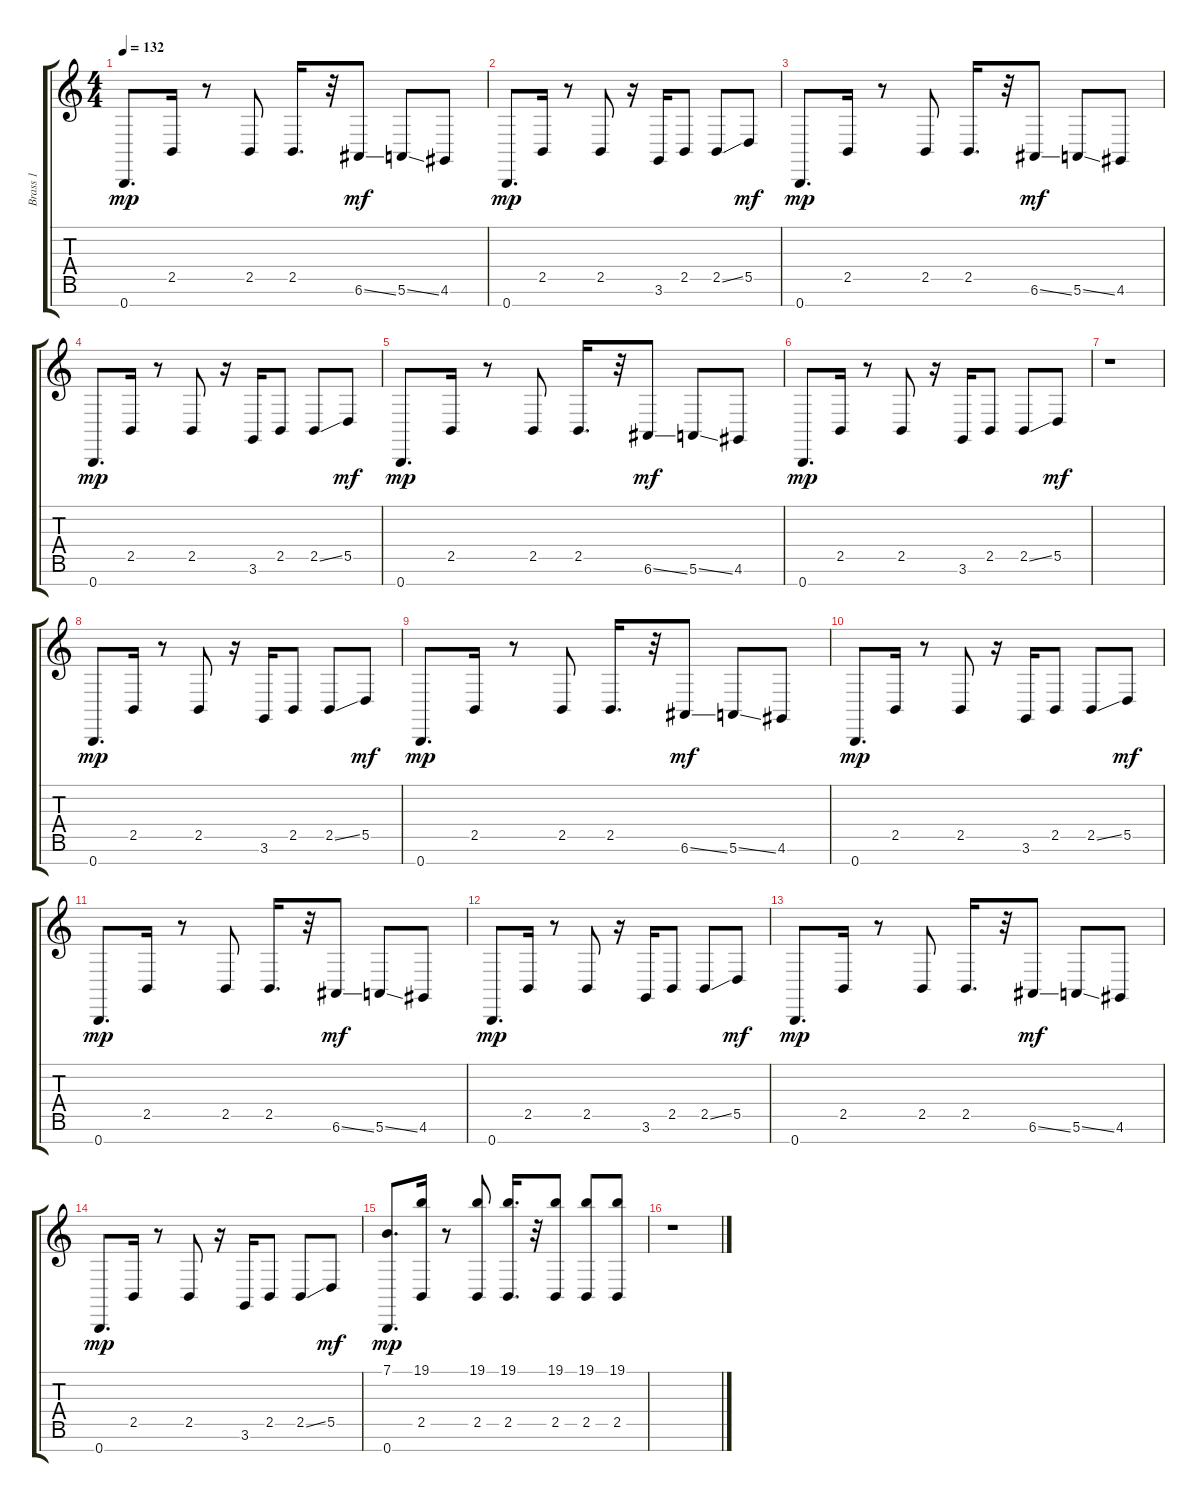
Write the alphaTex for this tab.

\track ("Brass 1" "Brass 1") {instrument synthbrass1}
\staff {score tabs}
\tuning (E4 B3 G3 D3 A2 E2 B1) {hide}
\ts (4 4)
\tempo 132
\clef g2
\ks c
0.7.8{d dy mp} 2.5.16 r.8 2.5.8 2.5.16{d} r.32 6.6{ss}.8{dy mf} 5.6{ss}.8 4.6.8 |
0.7.8{d dy mp} 2.5.16 r.8 2.5.8 r.16 3.6.16 2.5.8 2.5{ss}.8 5.5.8{dy mf} |
0.7.8{d dy mp} 2.5.16 r.8 2.5.8 2.5.16{d} r.32 6.6{ss}.8{dy mf} 5.6{ss}.8 4.6.8 |
0.7.8{d dy mp} 2.5.16 r.8 2.5.8 r.16 3.6.16 2.5.8 2.5{ss}.8 5.5.8{dy mf} |
0.7.8{d dy mp} 2.5.16 r.8 2.5.8 2.5.16{d} r.32 6.6{ss}.8{dy mf} 5.6{ss}.8 4.6.8 |
0.7.8{d dy mp} 2.5.16 r.8 2.5.8 r.16 3.6.16 2.5.8 2.5{ss}.8 5.5.8{dy mf} |
r.1 |
0.7.8{d dy mp} 2.5.16 r.8 2.5.8 r.16 3.6.16 2.5.8 2.5{ss}.8 5.5.8{dy mf} |
0.7.8{d dy mp} 2.5.16 r.8 2.5.8 2.5.16{d} r.32 6.6{ss}.8{dy mf} 5.6{ss}.8 4.6.8 |
0.7.8{d dy mp} 2.5.16 r.8 2.5.8 r.16 3.6.16 2.5.8 2.5{ss}.8 5.5.8{dy mf} |
0.7.8{d dy mp} 2.5.16 r.8 2.5.8 2.5.16{d} r.32 6.6{ss}.8{dy mf} 5.6{ss}.8 4.6.8 |
0.7.8{d dy mp} 2.5.16 r.8 2.5.8 r.16 3.6.16 2.5.8 2.5{ss}.8 5.5.8{dy mf} |
0.7.8{d dy mp} 2.5.16 r.8 2.5.8 2.5.16{d} r.32 6.6{ss}.8{dy mf} 5.6{ss}.8 4.6.8 |
0.7.8{d dy mp} 2.5.16 r.8 2.5.8 r.16 3.6.16 2.5.8 2.5{ss}.8 5.5.8{dy mf} |
(7.1 0.7).8{d dy mp} (19.1 2.5).16 r.8 (19.1 2.5).8 (19.1 2.5).16{d} r.32 (19.1 2.5).8 (19.1 2.5).8 (19.1 2.5).8 |
r.1
